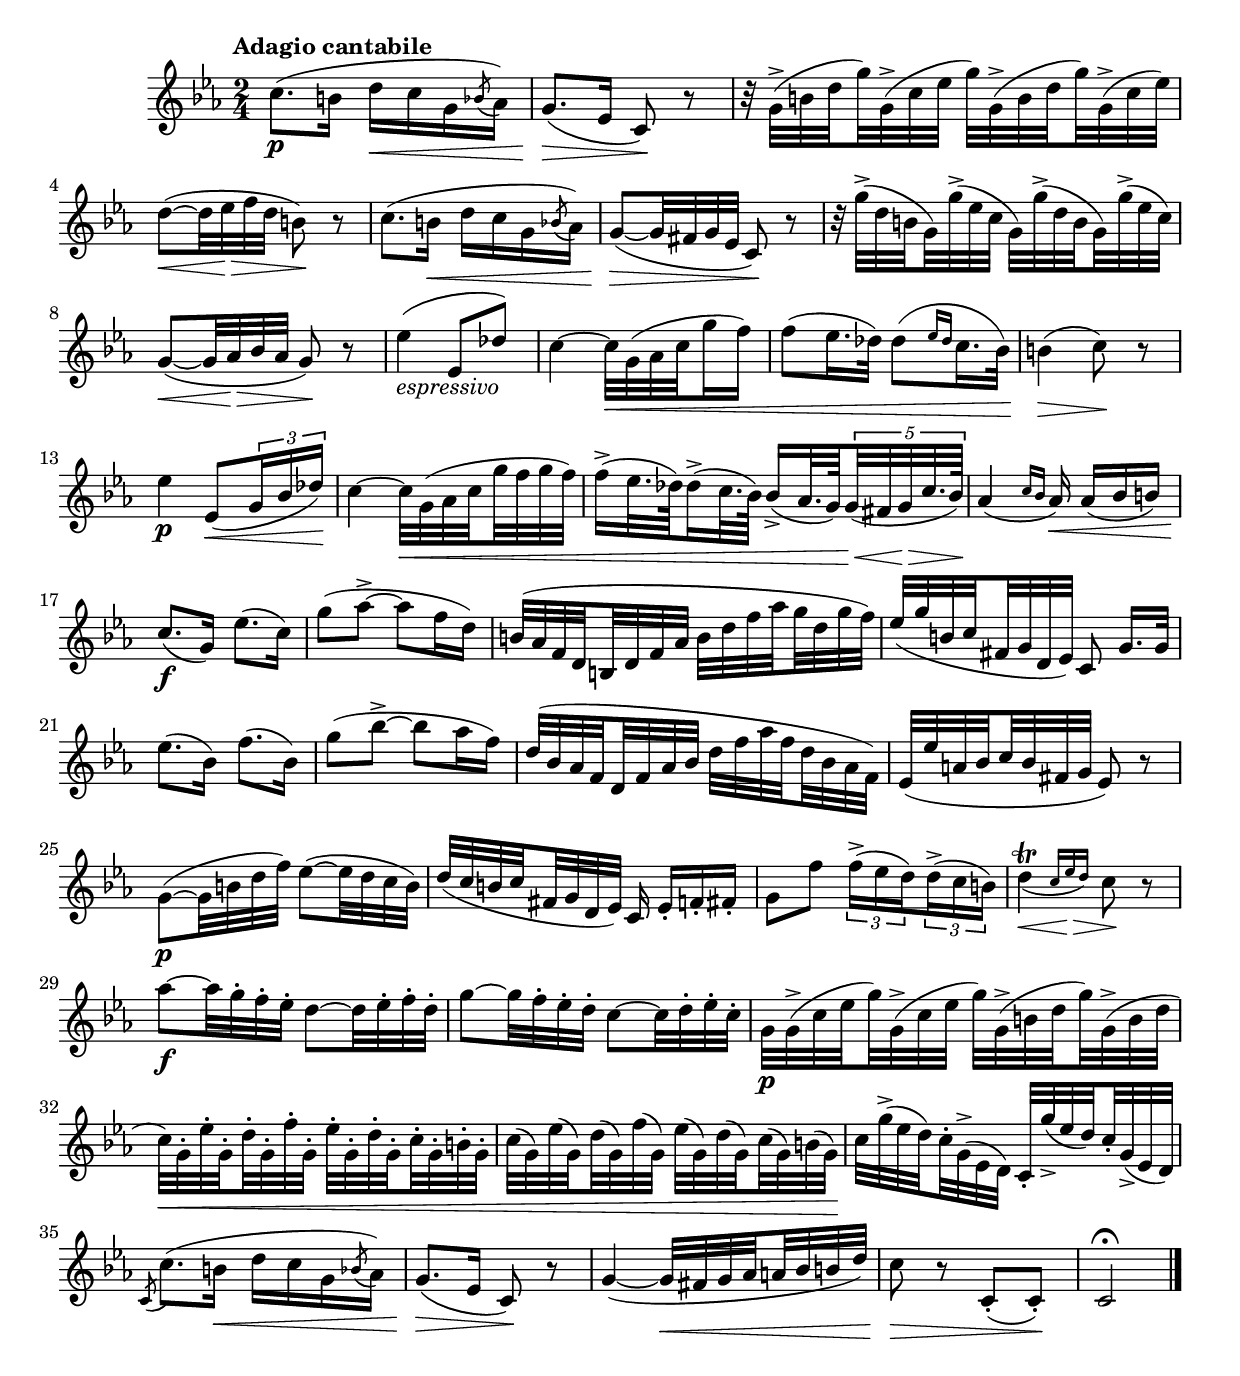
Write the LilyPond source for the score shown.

\version "2.24.0"

\version "2.24.0"

#(define subdivide-beams (define-music-function (baseMoment beatStructure music) (rational? list? ly:music?)
#{
  \set subdivideBeams = ##t
  \set baseMoment = #(ly:make-moment baseMoment)
  \set beatStructure = #beatStructure
  #music
  \unset beatStructure
  \unset baseMoment
  \unset subdivideBeams
#}))


\relative {
  \language "english"

  \transposition f

  \tempo "Adagio cantabile"

  \key c \minor
  \time 2/4

  c''8.( \p b16 d \< c g \acciaccatura b-flat8 a-flat16) |
  g8.( \> e-flat16 c8) \! r |
  \subdivide-beams #1/8 2,2 { r32 g'->( b d g) g,->( c e-flat g) g,->( b d g) g,->( c e-flat) } |
  d8~( \< d32 e-flat \> f d b8) \! r |
  c8.( b16 \< d c g \acciaccatura b-flat8 a-flat16) |
  g8~( \> g32 f-sharp g e-flat c8) \! r |
  \subdivide-beams #1/8 2,2 { r32 g''->( d b g) g'->( e-flat c g) g'->( d b g) g'->( e-flat c) } |
  g8~( \< g32 a-flat \> b-flat a-flat g8) \! r |

  e-flat'4_\markup { \italic "espressivo" }( e-flat,8 d-flat') |
  c4~ \subdivide-beams #1/8 2,2 { 32 \< g32( a-flat c g'16 f) } |
  f8( e-flat16. d-flat32) d-flat8[( \grace { e-flat16 d-flat } c16. b-flat32)] |
  b4( \> c8) \! r |
  e-flat4 \p e-flat,8( \< \tuplet 3/2 { g16 b-flat d-flat) } \! |
  c4~ \subdivide-beams #1/8 2,2 { 32 \< g( a-flat c g' f g f) } |
  \subdivide-beams #1/8 2,2 { f16->( e-flat32. d-flat64) d-flat16->( c32. b-flat64) b-flat16->( a-flat32. g64) \tuplet 5/4 { g32( \< f-sharp g \> c32. b-flat64) } \! } |
  a-flat4( \grace { c16 b-flat } a-flat16\noBeam) \< a-flat( b-flat b) |

  c8.( \f g16) e-flat'8.( c16) |
  g'8( a-flat8->~8 f16 d) |
  \subdivide-beams #1/8 2,2 { b32( a-flat f d b d f a-flat b d f a-flat g d g f) } |
  \subdivide-beams #1/8 2,2 { e-flat32( g b, c f-sharp, g d e-flat) } c8\noBeam g'16. g32 |
  e-flat'8.( b-flat16) f'8.( b-flat,16) |
  g'8( b-flat8->~8 a-flat16 f) |
  \subdivide-beams #1/8 2,2 { d32( b-flat a-flat f d f a-flat b-flat d f a-flat f d b-flat a-flat f) } |
  \subdivide-beams #1/8 2,2 { e-flat32( e-flat' a, b-flat c b-flat f-sharp g } e-flat8) r |

  g8~( \p g32 b d f) e-flat8~( e-flat32 d c b) |
  \subdivide-beams #1/8 2,2 { d32( c b c f-sharp, g d e-flat) } c16\noBeam e-flat-. f-. f-sharp-. |
  g8 f' \subdivide-beams #1/8 2,2 { \tuplet 3/2 8 { f16->( e-flat d) d->( c b) } } |
  \slurDown \afterGrace d4\trill( \< { c16 e-flat \> d) } c8 \! \slurNeutral r |
  a-flat'8~ \f a-flat32 g-. f-. e-flat-. d8~32 e-flat-. f-. d-. |
  g8~32 f-. e-flat-. d-. c8~32 d-. e-flat-. c-. |
  \subdivide-beams #1/8 2,2 {
    g32 \p g->( c e-flat g) g,->( c e-flat g) g,->( b d g) g,->( b d |
    c32) \< g-. e-flat'-. g,-. d'-. g,-. f'-. g,-. e-flat'-. g,-. d'-. g,-. c-. g-. b-. g-. |
    c32( g) e-flat'( g,) d'( g,) f'( g,) e-flat'( g,) d'( g,) c( g) b( g) \! |
    c32 g'->( e-flat d) c-. g->( e-flat d) c-. g''->( e-flat d) c-. g->( e-flat d) |
  }

  \acciaccatura c8 c'8.( b16 \< d c g \acciaccatura b-flat8 a-flat16) |
  g8.( \> e-flat16 c8) \! r |
  g'4~( \subdivide-beams #1/8 2,2 { 32 \< f-sharp g a-flat a b-flat b d) } |
  c8 \> r c,8-.( c-.) \! |
  c2\fermata | \bar "|."
}
